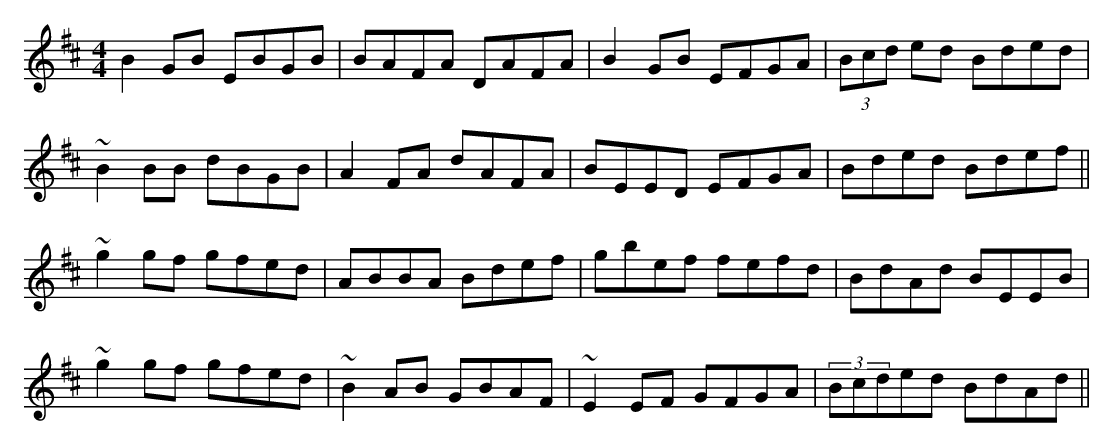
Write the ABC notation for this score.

X:1
M:4/4
K:Edor
B2GB EBGB|BAFA DAFA|B2GB EFGA|(3Bcd ed Bded|
~B2BB dBGB|A2FA dAFA|BEED EFGA|Bded Bdef||
~g2gf gfed|ABBA Bdef|gbef fefd|BdAd BEEB|
~g2gf gfed|~B2AB GBAF|~E2EF GFGA|(3Bcded BdAd||
